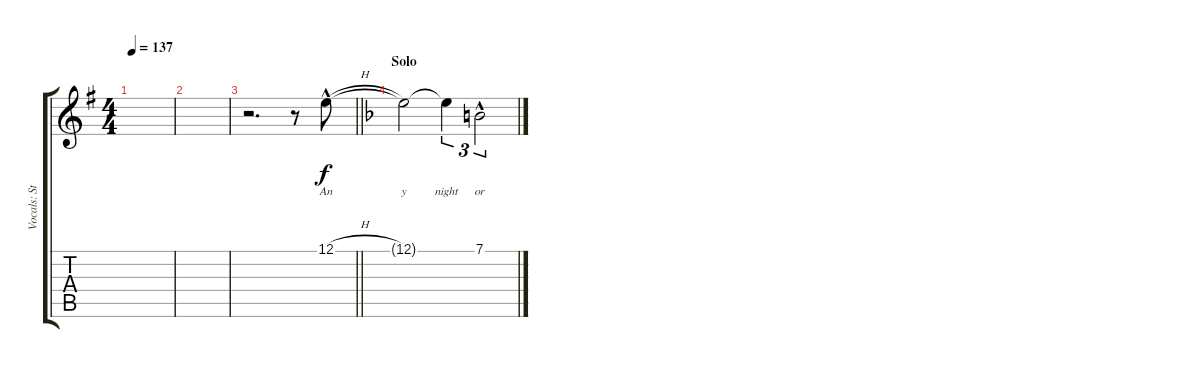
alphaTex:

\track ("Vocals: Stephen" "Vocals: St") {instrument lead2sawtooth}
\staff {score tabs}
\tuning (E4 B3 G3 D3 A2 E2) {hide}
\ts (4 4)
\tempo 137
\clef g2
\ks g
|
|
\barLineRight lightlight
r.2{d} r.8 12.1{h hac}.8{lyrics (0 "An") lyrics (1 "") lyrics (2 "") lyrics (3 "") lyrics (4 "")} |
\section ("" "Solo")
\ks f
12.1{t}.2{lyrics (0 "y") lyrics (1 "") lyrics (2 "") lyrics (3 "") lyrics (4 "")} 12.1{t}.4{tu (3 2) lyrics (0 "night") lyrics (1 "") lyrics (2 "") lyrics (3 "") lyrics (4 "")} 7.1{hac}.2{tu (3 2) lyrics (0 "or") lyrics (1 "") lyrics (2 "") lyrics (3 "") lyrics (4 "")}
